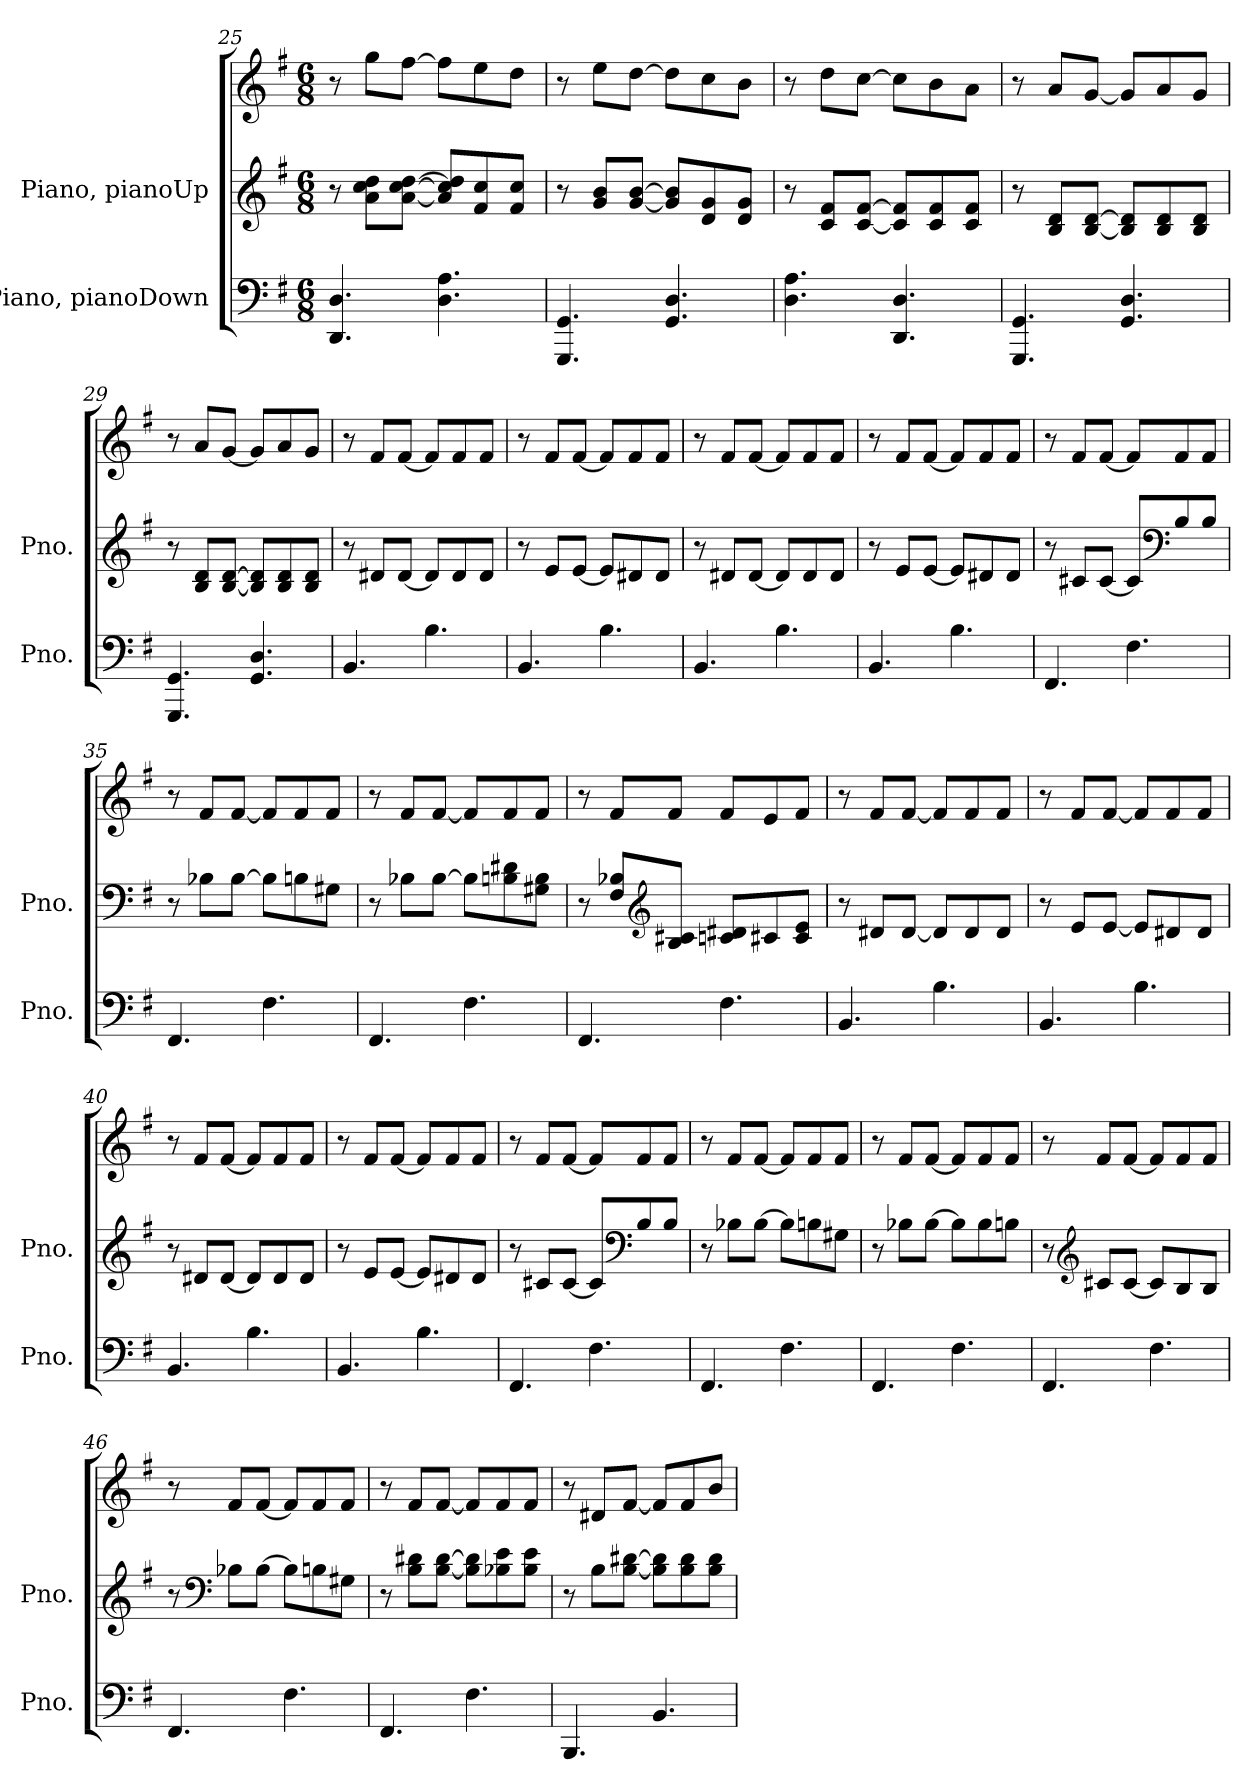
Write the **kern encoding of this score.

**kern	**kern	**kern
*part2	*part1	*part1
*staff3	*staff2	*staff1
*I"Piano, pianoDown	*I"Piano, pianoUp	*
*I'Pno.	*I'Pno.	*
*clefF4	*clefG2	*clefG2
*k[f#]	*k[f#]	*k[f#]
*M6/8	*M6/8	*M6/8
=25	=25	=25
4.DD/ 4.D/	8r	8r
.	8a\ 8cc\ 8dd\L	8gg\L
.	[8a\ [8cc\ [8dd\J	[8ff#\J
4.D\ 4.A\	8a/] 8cc/] 8dd/]L	8ff#\L]
.	8f#/ 8cc/	8ee\
.	8f#/ 8cc/J	8dd\J
!!LO:LB:g=z
=26	=26	=26
4.GGG/ 4.GG/	8r	8r
.	8g/ 8b/L	8ee\L
.	[8g/ [8b/J	[8dd\J
4.GG/ 4.D/	8g/] 8b/]L	8dd\L]
.	8d/ 8g/	8cc\
.	8d/ 8g/J	8b\J
=27	=27	=27
4.D\ 4.A\	8r	8r
.	8c/ 8f#/L	8dd\L
.	[8c/ [8f#/J	[8cc\J
4.DD/ 4.D/	8c/] 8f#/]L	8cc\L]
.	8c/ 8f#/	8b\
.	8c/ 8f#/J	8a\J
=28	=28	=28
4.GGG/ 4.GG/	8r	8r
.	8B/ 8d/L	8a/L
.	[8B/ [8d/J	[8g/J
4.GG/ 4.D/	8B/] 8d/]L	8g/L]
.	8B/ 8d/	8a/
.	8B/ 8d/J	8g/J
=29	=29	=29
4.GGG/ 4.GG/	8r	8r
.	8B/ 8d/L	8a/L
.	[8B/ [8d/J	[8g/J
4.GG/ 4.D/	8B/] 8d/]L	8g/L]
.	8B/ 8d/	8a/
.	8B/ 8d/J	8g/J
=30	=30	=30
4.BB/	8r	8r
.	8d#X/L	8f#/L
.	[8d#/J	[8f#/J
4.B\	8d#/L]	8f#/L]
.	8d#/	8f#/
.	8d#/J	8f#/J
!!LO:LB:g=z
=31	=31	=31
4.BB/	8r	8r
.	8e/L	8f#/L
.	[8e/J	[8f#/J
4.B\	8e/L]	8f#/L]
.	8d#X/	8f#/
.	8d#/J	8f#/J
=32	=32	=32
4.BB/	8r	8r
.	8d#X/L	8f#/L
.	[8d#/J	[8f#/J
4.B\	8d#/L]	8f#/L]
.	8d#/	8f#/
.	8d#/J	8f#/J
=33	=33	=33
4.BB/	8r	8r
.	8e/L	8f#/L
.	[8e/J	[8f#/J
4.B\	8e/L]	8f#/L]
.	8d#X/	8f#/
.	8d#/J	8f#/J
=34	=34	=34
4.FF#/	8r	8r
.	8c#X/L	8f#/L
.	[8c#/J	[8f#/J
4.F#\	8c#/L]	8f#/L]
*	*clefF4	*
.	8B/	8f#/
.	8B/J	8f#/J
=35	=35	=35
4.FF#/	8r	8r
.	8B-X\L	8f#/L
.	[8B-\J	[8f#/J
4.F#\	8B-\L]	8f#/L]
.	8Bn\	8f#/
.	8G#X\J	8f#/J
!!LO:PB:g=z
=36	=36	=36
4.FF#/	8r	8r
.	8B-X\L	8f#/L
.	[8B-\J	[8f#/J
4.F#\	8B-\L]	8f#/L]
.	8Bn\ 8d#X\	8f#/
.	8G#X\ 8B\J	8f#/J
=37	=37	=37
4.FF#/	8r	8r
.	8F#/ 8B-X/L	8f#/L
*	*clefG2	*
.	8B-/ 8c#X/J	8f#/J
4.F#\	8cn/ 8d#X/L	8f#/L
.	8c#X/	8e/
.	8c#/ 8e/J	8f#/J
=38	=38	=38
4.BB/	8r	8r
.	8d#X/L	8f#/L
.	[8d#/J	[8f#/J
4.B\	8d#/L]	8f#/L]
.	8d#/	8f#/
.	8d#/J	8f#/J
=39	=39	=39
4.BB/	8r	8r
.	8e/L	8f#/L
.	[8e/J	[8f#/J
4.B\	8e/L]	8f#/L]
.	8d#X/	8f#/
.	8d#/J	8f#/J
!!LO:LB:g=z
=40	=40	=40
4.BB/	8r	8r
.	8d#X/L	8f#/L
.	[8d#/J	[8f#/J
4.B\	8d#/L]	8f#/L]
.	8d#/	8f#/
.	8d#/J	8f#/J
=41	=41	=41
4.BB/	8r	8r
.	8e/L	8f#/L
.	[8e/J	[8f#/J
4.B\	8e/L]	8f#/L]
.	8d#X/	8f#/
.	8d#/J	8f#/J
=42	=42	=42
4.FF#/	8r	8r
.	8c#X/L	8f#/L
.	[8c#/J	[8f#/J
4.F#\	8c#/L]	8f#/L]
*	*clefF4	*
.	8B/	8f#/
.	8B/J	8f#/J
=43	=43	=43
4.FF#/	8r	8r
.	8B-X\L	8f#/L
.	[8B-\J	[8f#/J
4.F#\	8B-\L]	8f#/L]
.	8Bn\	8f#/
.	8G#X\J	8f#/J
=44	=44	=44
4.FF#/	8r	8r
.	8B-X\L	8f#/L
.	[8B-\J	[8f#/J
4.F#\	8B-\L]	8f#/L]
.	8B-\	8f#/
.	8Bn\J	8f#/J
!!LO:LB:g=z
=45	=45	=45
4.FF#/	8r	8r
*	*clefG2	*
.	8c#X/L	8f#/L
.	[8c#/J	[8f#/J
4.F#\	8c#/L]	8f#/L]
.	8B/	8f#/
.	8B/J	8f#/J
=46	=46	=46
4.FF#/	8r	8r
*	*clefF4	*
.	8B-X\L	8f#/L
.	[8B-\J	[8f#/J
4.F#\	8B-\L]	8f#/L]
.	8Bn\	8f#/
.	8G#X\J	8f#/J
=47	=47	=47
4.FF#/	8r	8r
.	8B\ 8d#X\L	8f#/L
.	[8B\ [8d#\J	[8f#/J
4.F#\	8B\] 8d#\]L	8f#/L]
.	8B-X\ 8e\	8f#/
.	8B-\ 8e\J	8f#/J
=48	=48	=48
4.BBB/	8r	8r
.	8B\L	8d#X/L
.	[8B\ [8d#X\J	[8f#/J
4.BB/	8B\] 8d#\]L	8f#/L]
.	8B\ 8d#\	8f#/
.	8B\ 8d#\J	8b/J
=	=	=
*-	*-	*-
